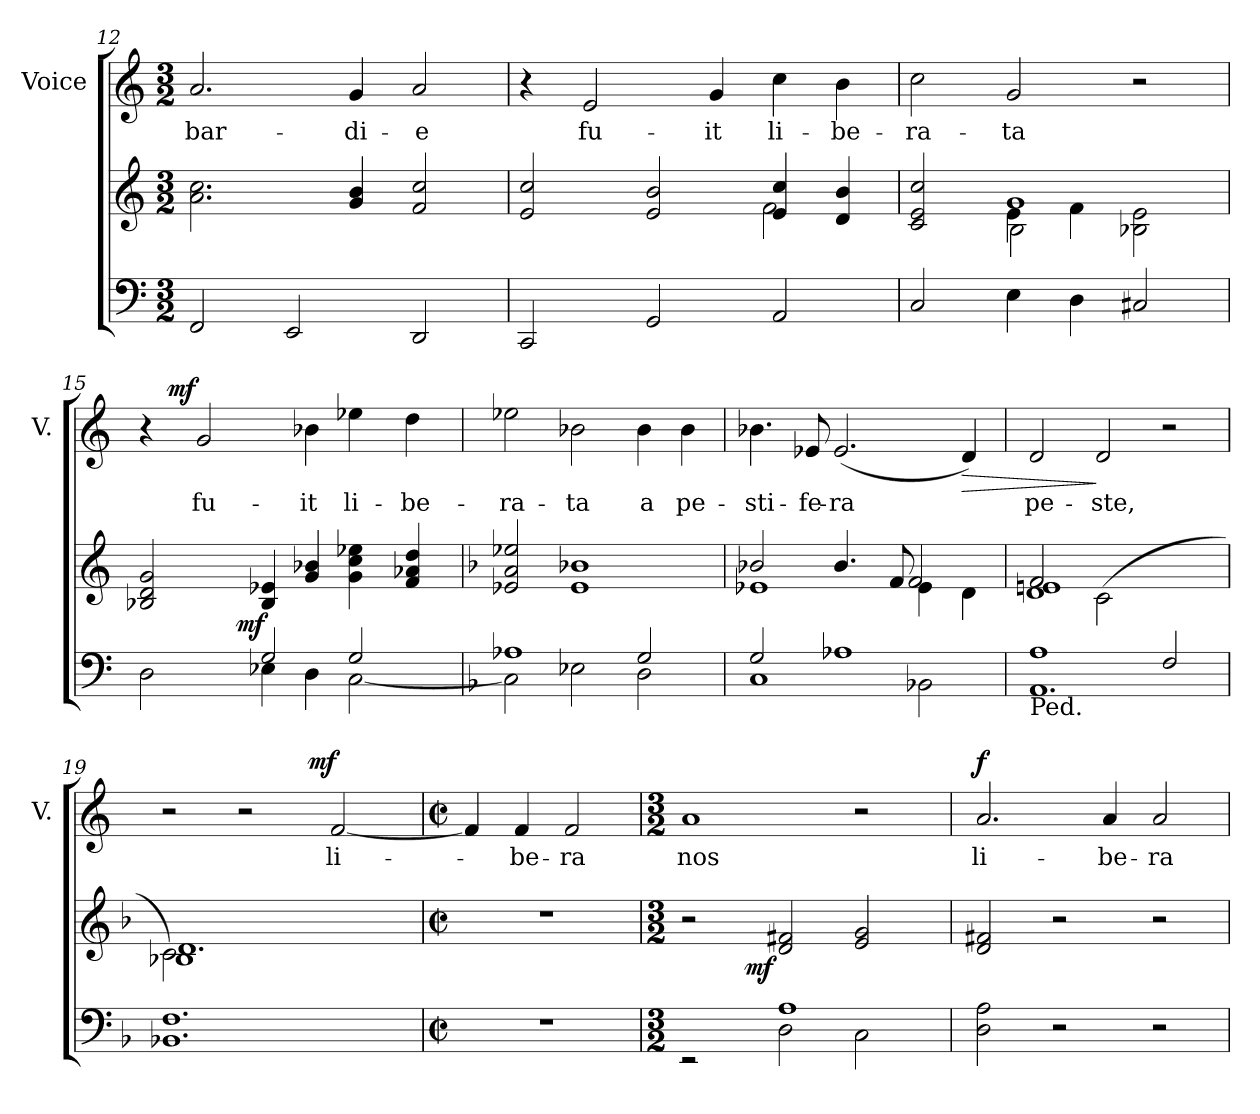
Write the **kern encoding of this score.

**kern	**kern	**dynam	**kern	**text	**dynam
*part3	*part2	*part2	*part1	*part1	*part1
*staff3	*staff2	*staff2	*staff1	*staff1	*staff1
*	*	*	*I"Voice	*	*
*	*	*	*I'V.	*	*
*clefF4	*clefG2	*	*clefG2	*	*
*k[]	*k[]	*	*k[]	*	*
*C:	*C:	*	*C:	*	*
*M3/2	*M3/2	*	*M3/2	*	*
=12	=12	=12	=12	=12	=12
*	*^	*	*	*	*
!	!	!	!	!	!LO:LY:b	!
2FF/	2.ryy	2.a\ 2.cc\	.	2.a/	-bar-	.
2EE/	.	.	.	.	.	.
!	!	!	!	!	!LO:LY:b	!
.	4g/ 4b/	2.ryy	.	4g/	-di-	.
!	!	!	!	!	!LO:LY:b	!
2DD/	2f/ 2cc/	.	.	2a/	-e	.
=13	=13	=13	=13	=13	=13	=13
2CC/	2e/ 2cc/	1ryy	.	4r	.	.
!	!	!	!	!	!LO:LY:b	!
.	.	.	.	2e/	fu-	.
2GG/	2e/ 2b/	.	.	.	.	.
!	!	!	!	!	!LO:LY:b	!
.	.	.	.	4g/	-it	.
!	!	!	!	!	!LO:LY:b	!
2AA/	4e/ 4cc/	2f\	.	4cc\	li-	.
!	!	!	!	!	!LO:LY:b	!
.	4d/ 4b/	.	.	4b\	-be-	.
=14	=14	=14	=14	=14	=14	=14
*	*	*^	*	*	*	*
!	!	!	!	!	!	!LO:LY:b	!
2C/	2c/ 2e/ 2cc/	2ryy	2ryy	.	2cc\	-ra-	.
!	!	!	!	!	!	!LO:LY:b	!
4E\	1g	4e\	2B\	.	2g/	-ta	.
4D\	.	4f\	.	.	.	.	.
2C#X/	.	2B-X\ 2e\	2ryy	.	2r	.	.
*	*	*v	*v	*	*	*	*
=15	=15	=15	=15	=15	=15	=15
*^	*	*	*	*^	*	*
2ryy	2D\	2B-X/ 2d/ 2g/	4ryy	.	4r	8ryy	.	.
!	!	!	!	!	!	!	!	!LO:DY:a
.	.	.	.	.	.	1ryy	.	mf
!	!	!	!	!	!	!	!LO:LY:b	!
.	.	.	8ryy	.	2g/	.	fu-	.
.	.	.	32ryy	.	.	.	.	.
!	!	!	!	!LO:DY:b	!	!	!	!
.	.	.	1ryy	mf	.	.	.	.
2G/	4E-X\	4B-/ 4e-X/	.	.	.	.	.	.
!	!	!	!	!	!	!	!LO:LY:b	!
.	4D\	4g/ 4b-X/	.	.	4b-X\	.	-it	.
!	!	!	!	!	!	!	!LO:LY:b	!
2G/	[>2C\	4g\ 4cc\ 4ee-X\	.	.	4ee-X\	.	li-	.
.	.	.	.	.	.	4.ryy	.	.
!	!	!	!	!	!	!	!LO:LY:b	!
.	.	4f/ 4a-X/ 4dd/	.	.	4dd\	.	-be-	.
.	.	.	16.ryy	.	.	.	.	.
*	*	*v	*v	*	*	*	*	*
*	*	*	*	*v	*v	*	*
!!LO:PB:g=z
=16	=16	=16	=16	=16	=16	=16
*k[b-]	*	*k[b-]	*	*	*	*
*F:	*	*F:	*	*	*	*
*	*	*^	*	*^	*	*
!	!	!	!	!	!	!	!LO:LY:b	!
*	*	*v	*v	*	*	*	*	*
*	*	*	*	*v	*v	*	*
1A-X	2C\]	2e-X/ 2a/ 2ee-X/	.	2ee-X\	-ra-	.
!	!	!	!	!	!LO:LY:b	!
.	2E-X\	1e- 1b-X	.	2b-X\	-ta	.
!	!	!	!	!	!LO:LY:b	!
2G/	2D\	.	.	4b-\	a	.
!	!	!	!	!	!LO:LY:b	!
.	.	.	.	4b-\	pe-	.
=17	=17	=17	=17	=17	=17	=17
*	*	*^	*	*	*	*
!	!	!	!	!	!	!LO:LY:b	!
1C	2G/	1e-X	2b-X/	.	4.b-X\	-sti-	.
!	!	!	!	!	!	!LO:LY:b	!
.	.	.	.	.	8e-X/	-fe-	.
!	!	!	!	!	!	!LO:LY:b:rj	!
.	1A-X	.	4.b-/	.	(<2.e-/	-ra	.
.	.	.	8f/	.	.	.	.
2BB-X\	.	4e-\	2f/	.	.	.	.
!	!	!	!	!	!	!	!LO:HP:b
.	.	4d\	.	.	4d/)	.	>
=18	=18	=18	=18	=18	=18	=18	=18
!LO:TX:b:t=Ped.	!	!	!	!	!	!	!
!	!	!	!	!	!	!LO:LY:b	!
1A	1.AA	2f/	1d 1en	.	2d/	pe-	.
!	!	!	!	!	!	!LO:LY:b	!
.	.	(<2c\	.	.	2d/	-ste,	]
2F/	.	2ryy	2ryy	.	2r	.	.
*v	*v	*	*	*	*	*	*
=19	=19	=19	=19	=19	=19	=19
*	*	*^	*	*^	*	*
1.BB-X 1.F	2c\)	1.d	1B-X	.	2r	2...ryy	.	.
.	1ryy	.	.	.	2r	.	.	.
!	!	!	!	!	!	!	!	!LO:DY:a
.	.	.	.	.	.	2ryy	.	mf
!	!	!	!	!	!	!	!LO:LY:b	!
.	.	.	2ryy	.	[<2f/	.	li-	.
.	.	.	.	.	.	16ryy	.	.
*	*v	*v	*v	*	*	*	*	*
*	*	*	*v	*v	*	*
=20	=20	=20	=20	=20	=20
*M2/2	*M2/2	*	*M2/2	*	*
*met(c|)	*met(c|)	*	*met(c|)	*	*
1r	1r	.	4f/]	.	.
!	!	!	!	!LO:LY:b	!
.	.	.	4f/	-be-	.
!	!	!	!	!LO:LY:b	!
.	.	.	2f/	-ra	.
!!LO:LB:g=z
=21	=21	=21	=21	=21	=21
*k[]	*k[]	*	*	*	*
*C:	*C:	*	*	*	*
*M3/2	*M3/2	*	*M3/2	*	*
*^	*	*	*	*	*
!	!	!	!	!	!LO:LY:b	!
*	*	*^	*	*	*	*
2ryy	2rEE	2r	4.ryy	.	1a	nos	.
!	!	!	!	!LO:DY:b	!	!	!
.	.	.	1ryy	mf	.	.	.
1A	2D\	2d/ 2f#X/	.	.	.	.	.
.	2C\	2e/ 2g/	.	.	2r	.	.
.	.	.	8ryy	.	.	.	.
=22	=22	=22	=22	=22	=22	=22	=22
!	!	!	!	!	!	!LO:LY:b	!LO:DY:a
*v	*v	*	*	*	*	*	*
*	*v	*v	*	*	*	*
2D\ 2A\	2d/ 2f#X/	.	2.a/	li-	f
2r	2r	.	.	.	.
!	!	!	!	!LO:LY:b	!
.	.	.	4a/	-be-	.
!	!	!	!	!LO:LY:b	!
2r	2r	.	2a/	-ra	.
=	=	=	=	=	=
*-	*-	*-	*-	*-	*-
